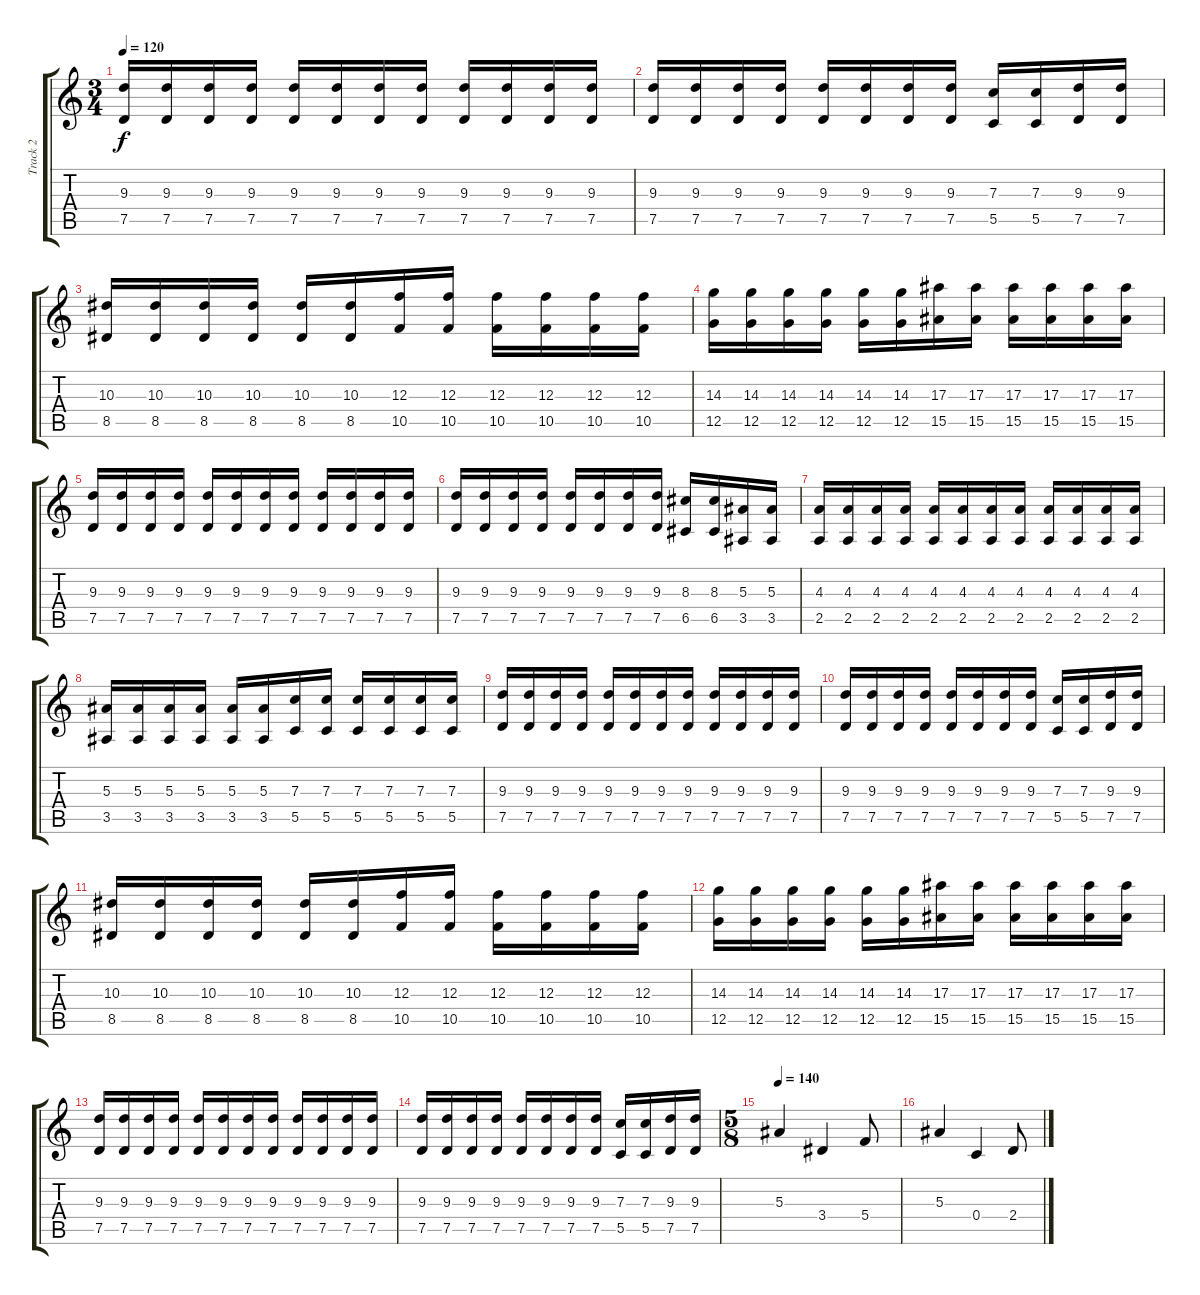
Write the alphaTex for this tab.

\track ("Track 2" "Track 2") {instrument distortionguitar}
\staff {score tabs}
\tuning (D4 A3 F3 C3 G2 D2) {hide}
\ts (3 4)
\tempo 120
\clef g2
\ks c
(9.3 7.5).16{dy f} (9.3 7.5).16 (9.3 7.5).16 (9.3 7.5).16 (9.3 7.5).16 (9.3 7.5).16 (9.3 7.5).16 (9.3 7.5).16 (9.3 7.5).16 (9.3 7.5).16 (9.3 7.5).16 (9.3 7.5).16 |
(9.3 7.5).16 (9.3 7.5).16 (9.3 7.5).16 (9.3 7.5).16 (9.3 7.5).16 (9.3 7.5).16 (9.3 7.5).16 (9.3 7.5).16 (7.3 5.5).16 (7.3 5.5).16 (9.3 7.5).16 (9.3 7.5).16 |
(10.3 8.5).16 (10.3 8.5).16 (10.3 8.5).16 (10.3 8.5).16 (10.3 8.5).16 (10.3 8.5).16 (12.3 10.5).16 (12.3 10.5).16 (12.3 10.5).16 (12.3 10.5).16 (12.3 10.5).16 (12.3 10.5).16 |
(14.3 12.5).16 (14.3 12.5).16 (14.3 12.5).16 (14.3 12.5).16 (14.3 12.5).16 (14.3 12.5).16 (17.3 15.5).16 (17.3 15.5).16 (17.3 15.5).16 (17.3 15.5).16 (17.3 15.5).16 (17.3 15.5).16 |
(9.3 7.5).16 (9.3 7.5).16 (9.3 7.5).16 (9.3 7.5).16 (9.3 7.5).16 (9.3 7.5).16 (9.3 7.5).16 (9.3 7.5).16 (9.3 7.5).16 (9.3 7.5).16 (9.3 7.5).16 (9.3 7.5).16 |
(9.3 7.5).16 (9.3 7.5).16 (9.3 7.5).16 (9.3 7.5).16 (9.3 7.5).16 (9.3 7.5).16 (9.3 7.5).16 (9.3 7.5).16 (8.3 6.5).16 (8.3 6.5).16 (5.3 3.5).16 (5.3 3.5).16 |
(4.3 2.5).16 (4.3 2.5).16 (4.3 2.5).16 (4.3 2.5).16 (4.3 2.5).16 (4.3 2.5).16 (4.3 2.5).16 (4.3 2.5).16 (4.3 2.5).16 (4.3 2.5).16 (4.3 2.5).16 (4.3 2.5).16 |
(5.3 3.5).16 (5.3 3.5).16 (5.3 3.5).16 (5.3 3.5).16 (5.3 3.5).16 (5.3 3.5).16 (7.3 5.5).16 (7.3 5.5).16 (7.3 5.5).16 (7.3 5.5).16 (7.3 5.5).16 (7.3 5.5).16 |
(9.3 7.5).16 (9.3 7.5).16 (9.3 7.5).16 (9.3 7.5).16 (9.3 7.5).16 (9.3 7.5).16 (9.3 7.5).16 (9.3 7.5).16 (9.3 7.5).16 (9.3 7.5).16 (9.3 7.5).16 (9.3 7.5).16 |
(9.3 7.5).16 (9.3 7.5).16 (9.3 7.5).16 (9.3 7.5).16 (9.3 7.5).16 (9.3 7.5).16 (9.3 7.5).16 (9.3 7.5).16 (7.3 5.5).16 (7.3 5.5).16 (9.3 7.5).16 (9.3 7.5).16 |
(10.3 8.5).16 (10.3 8.5).16 (10.3 8.5).16 (10.3 8.5).16 (10.3 8.5).16 (10.3 8.5).16 (12.3 10.5).16 (12.3 10.5).16 (12.3 10.5).16 (12.3 10.5).16 (12.3 10.5).16 (12.3 10.5).16 |
(14.3 12.5).16 (14.3 12.5).16 (14.3 12.5).16 (14.3 12.5).16 (14.3 12.5).16 (14.3 12.5).16 (17.3 15.5).16 (17.3 15.5).16 (17.3 15.5).16 (17.3 15.5).16 (17.3 15.5).16 (17.3 15.5).16 |
(9.3 7.5).16 (9.3 7.5).16 (9.3 7.5).16 (9.3 7.5).16 (9.3 7.5).16 (9.3 7.5).16 (9.3 7.5).16 (9.3 7.5).16 (9.3 7.5).16 (9.3 7.5).16 (9.3 7.5).16 (9.3 7.5).16 |
(9.3 7.5).16 (9.3 7.5).16 (9.3 7.5).16 (9.3 7.5).16 (9.3 7.5).16 (9.3 7.5).16 (9.3 7.5).16 (9.3 7.5).16 (7.3 5.5).16 (7.3 5.5).16 (9.3 7.5).16 (9.3 7.5).16 |
\ts (5 8)
\tempo 140
5.3.4 3.4.4 5.4.8 |
5.3.4 0.4.4 2.4.8
